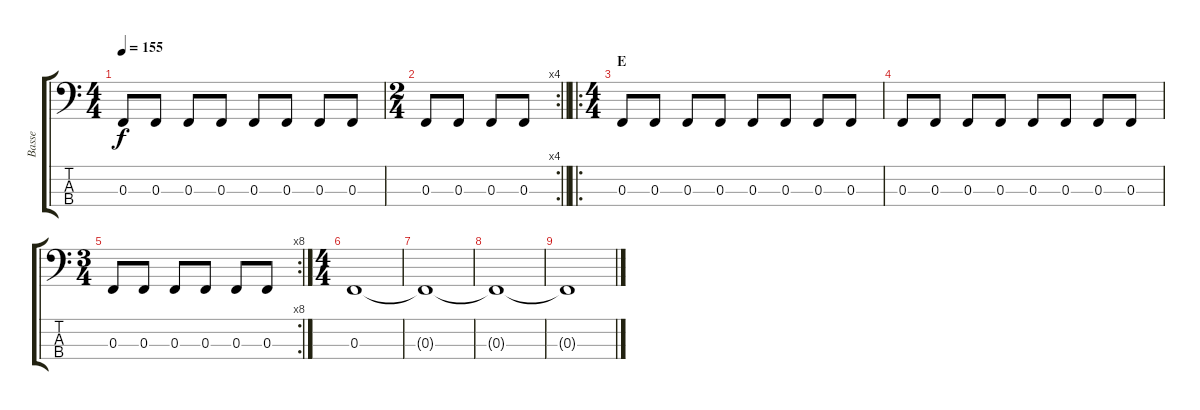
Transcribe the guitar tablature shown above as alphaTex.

\track ("Basse" "Basse") {instrument electricbassfinger}
\staff {score tabs}
\tuning (Eb2 Bb1 F1 Bb0) {hide}
\ts (4 4)
\tempo 155
\clef f4
\ks c
0.3.8{dy f} 0.3.8 0.3.8 0.3.8 0.3.8 0.3.8 0.3.8 0.3.8 |
\rc 4
\ts (2 4)
\barLineRight lightlight
0.3.8 0.3.8 0.3.8 0.3.8 |
\ro
\ts (4 4)
\section ("" "E")
0.3.8 0.3.8 0.3.8 0.3.8 0.3.8 0.3.8 0.3.8 0.3.8 |
0.3.8 0.3.8 0.3.8 0.3.8 0.3.8 0.3.8 0.3.8 0.3.8 |
\rc 8
\ts (3 4)
0.3.8 0.3.8 0.3.8 0.3.8 0.3.8 0.3.8 |
\ts (4 4)
0.3.1 |
0.3{t}.1 |
0.3{t}.1 |
0.3{t}.1
